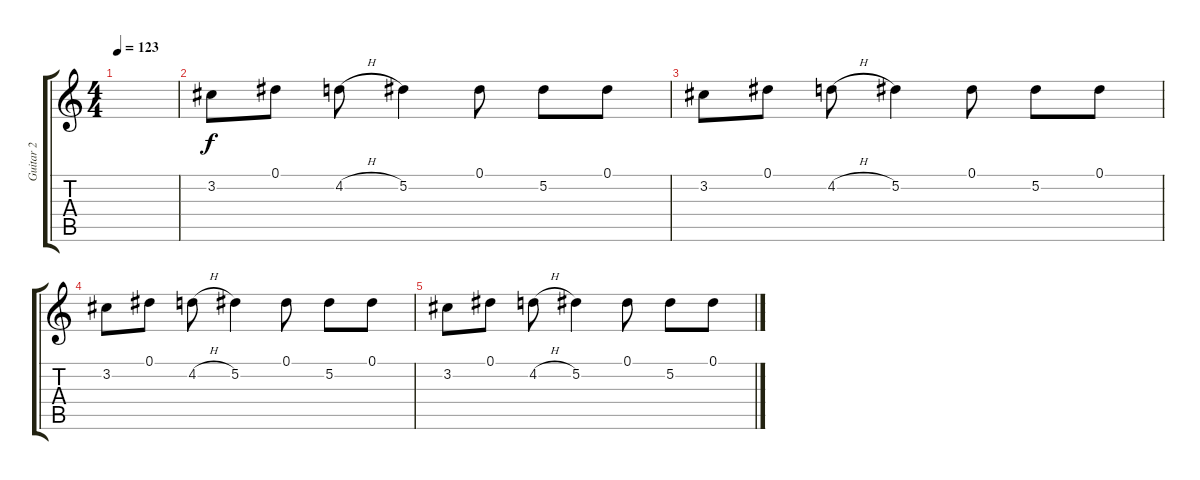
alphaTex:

\track ("Guitar 2" "Guitar 2") {instrument electricguitarclean}
\staff {score tabs}
\tuning (Eb4 Bb3 Gb3 Db3 Ab2 Db2) {hide}
\ts (4 4)
\tempo 123
\clef g2
\ks c
|
3.2.8 0.1.8 4.2{h}.8 5.2.4 0.1.8 5.2.8 0.1.8 |
3.2.8 0.1.8 4.2{h}.8 5.2.4 0.1.8 5.2.8 0.1.8 |
3.2.8 0.1.8 4.2{h}.8 5.2.4 0.1.8 5.2.8 0.1.8 |
3.2.8 0.1.8 4.2{h}.8 5.2.4 0.1.8 5.2.8 0.1.8
